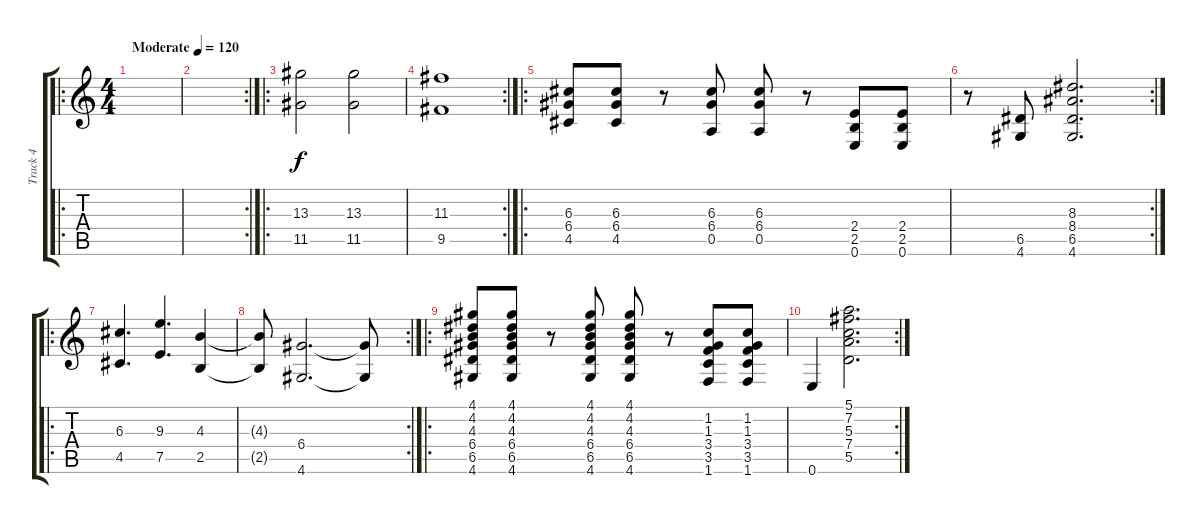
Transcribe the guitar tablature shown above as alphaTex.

\track ("Track 4" "Track 4") {instrument distortionguitar}
\staff {score tabs}
\tuning (E4 B3 G3 D3 A2 E2) {hide}
\ro
\ts (4 4)
\tempo (120 "Moderate")
\clef g2
\ks c
|
\rc 2
|
\ro
(13.3 11.5).2 (13.3 11.5).2 |
\rc 2
(11.3 9.5).1 |
\ro
(6.3 6.4 4.5).8 (6.3 6.4 4.5).8 r.8 (6.3 6.4 0.5).8 (6.3 6.4 0.5).8 r.8 (2.4 2.5 0.6).8 (2.4 2.5 0.6).8 |
\rc 2
r.8 (6.5 4.6).8 (8.3 8.4 6.5 4.6).2{d} |
\ro
(6.3 4.5).4{d} (9.3 7.5).4{d} (4.3 2.5).4 |
\rc 2
(4.3{t} 2.5{t}).8 (6.4 4.6).2{d} (6.4{t} 4.6{t}).8 |
\ro
(4.1 4.2 4.3 6.4 6.5 4.6).8 (4.1 4.2 4.3 6.4 6.5 4.6).8 r.8 (4.1 4.2 4.3 6.4 6.5 4.6).8 (4.1 4.2 4.3 6.4 6.5 4.6).8 r.8 (1.2 1.3 3.4 3.5 1.6).8 (1.2 1.3 3.4 3.5 1.6).8 |
\rc 2
0.6.4 (5.1 7.2 5.3 7.4 5.5).2{d}
